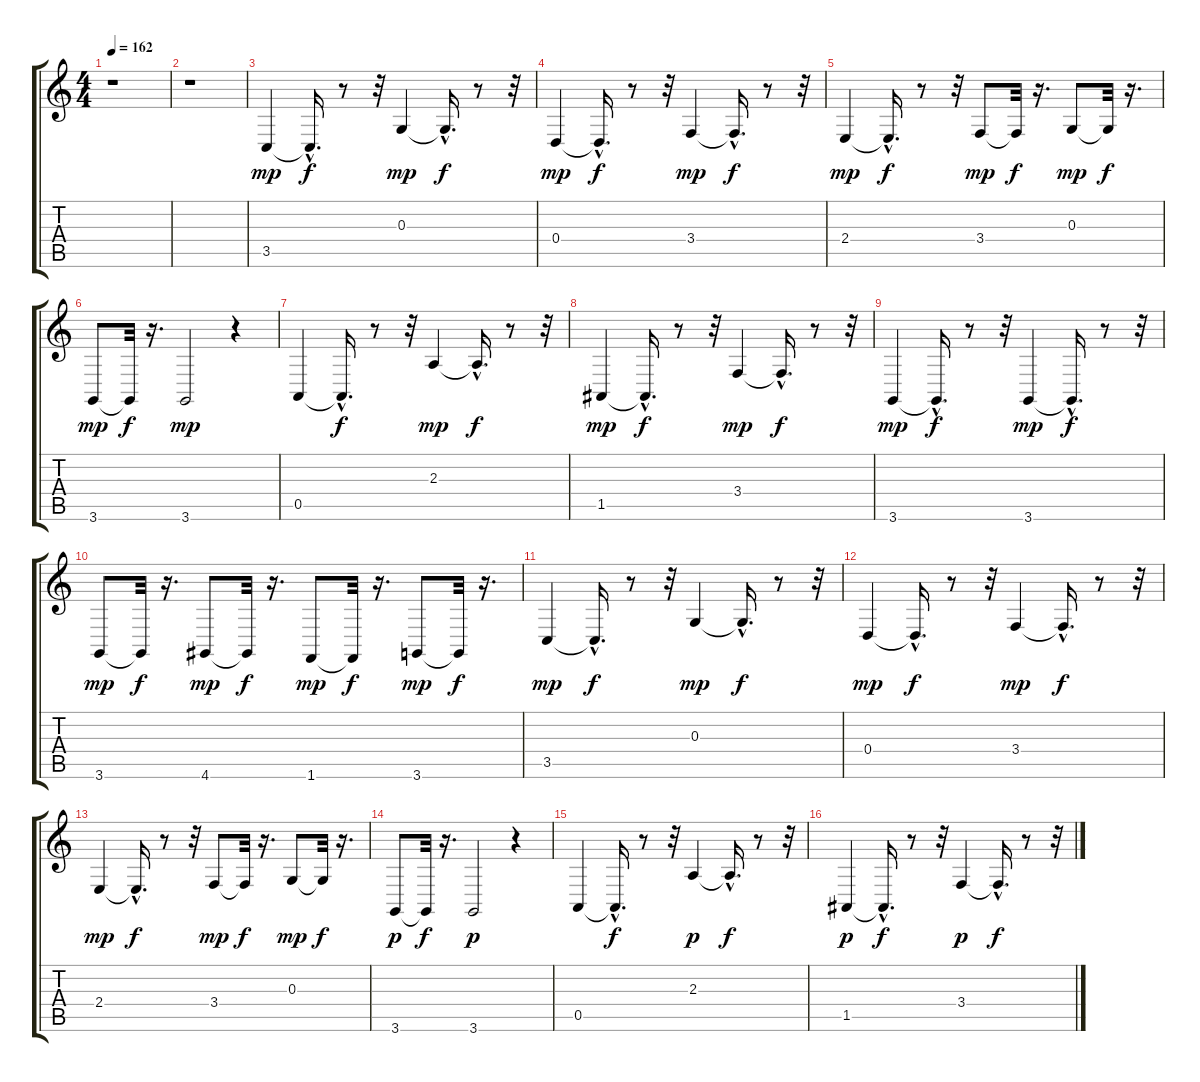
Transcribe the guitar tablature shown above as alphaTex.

\track "" {instrument electricpiano2}
\staff {score tabs}
\tuning (E4 B3 G3 D3 A2 E2) {hide}
\ts (4 4)
\tempo 162
\clef g2
\ks c
r.1{dy f} |
r.1 |
3.5.4{dy mp} 3.5{hac t}.16{d dy f} r.8 r.32 0.3.4{dy mp} 0.3{hac t}.16{d dy f} r.8 r.32 |
0.4.4{dy mp} 0.4{hac t}.16{d dy f} r.8 r.32 3.4.4{dy mp} 3.4{hac t}.16{d dy f} r.8 r.32 |
2.4.4{dy mp} 2.4{hac t}.16{d dy f} r.8 r.32 3.4.8{dy mp} 3.4{t}.32{dy f} r.16{d} 0.3.8{dy mp} 0.3{t}.32{dy f} r.16{d} |
3.6.8{dy mp} 3.6{t}.32{dy f} r.16{d} 3.6.2{dy mp} r.4 |
0.5.4 0.5{hac t}.16{d dy f} r.8 r.32 2.3.4{dy mp} 2.3{hac t}.16{d dy f} r.8 r.32 |
1.5.4{dy mp} 1.5{hac t}.16{d dy f} r.8 r.32 3.4.4{dy mp} 3.4{hac t}.16{d dy f} r.8 r.32 |
3.6.4{dy mp} 3.6{hac t}.16{d dy f} r.8 r.32 3.6.4{dy mp} 3.6{hac t}.16{d dy f} r.8 r.32 |
3.6.8{dy mp} 3.6{t}.32{dy f} r.16{d} 4.6.8{dy mp} 4.6{t}.32{dy f} r.16{d} 1.6.8{dy mp} 1.6{t}.32{dy f} r.16{d} 3.6.8{dy mp} 3.6{t}.32{dy f} r.16{d} |
3.5.4{dy mp} 3.5{hac t}.16{d dy f} r.8 r.32 0.3.4{dy mp} 0.3{hac t}.16{d dy f} r.8 r.32 |
0.4.4{dy mp} 0.4{hac t}.16{d dy f} r.8 r.32 3.4.4{dy mp} 3.4{hac t}.16{d dy f} r.8 r.32 |
2.4.4{dy mp} 2.4{hac t}.16{d dy f} r.8 r.32 3.4.8{dy mp} 3.4{t}.32{dy f} r.16{d} 0.3.8{dy mp} 0.3{t}.32{dy f} r.16{d} |
3.6.8{dy p} 3.6{t}.32{dy f} r.16{d} 3.6.2{dy p} r.4 |
0.5.4 0.5{hac t}.16{d dy f} r.8 r.32 2.3.4{dy p} 2.3{hac t}.16{d dy f} r.8 r.32 |
1.5.4{dy p} 1.5{hac t}.16{d dy f} r.8 r.32 3.4.4{dy p} 3.4{hac t}.16{d dy f} r.8 r.32
